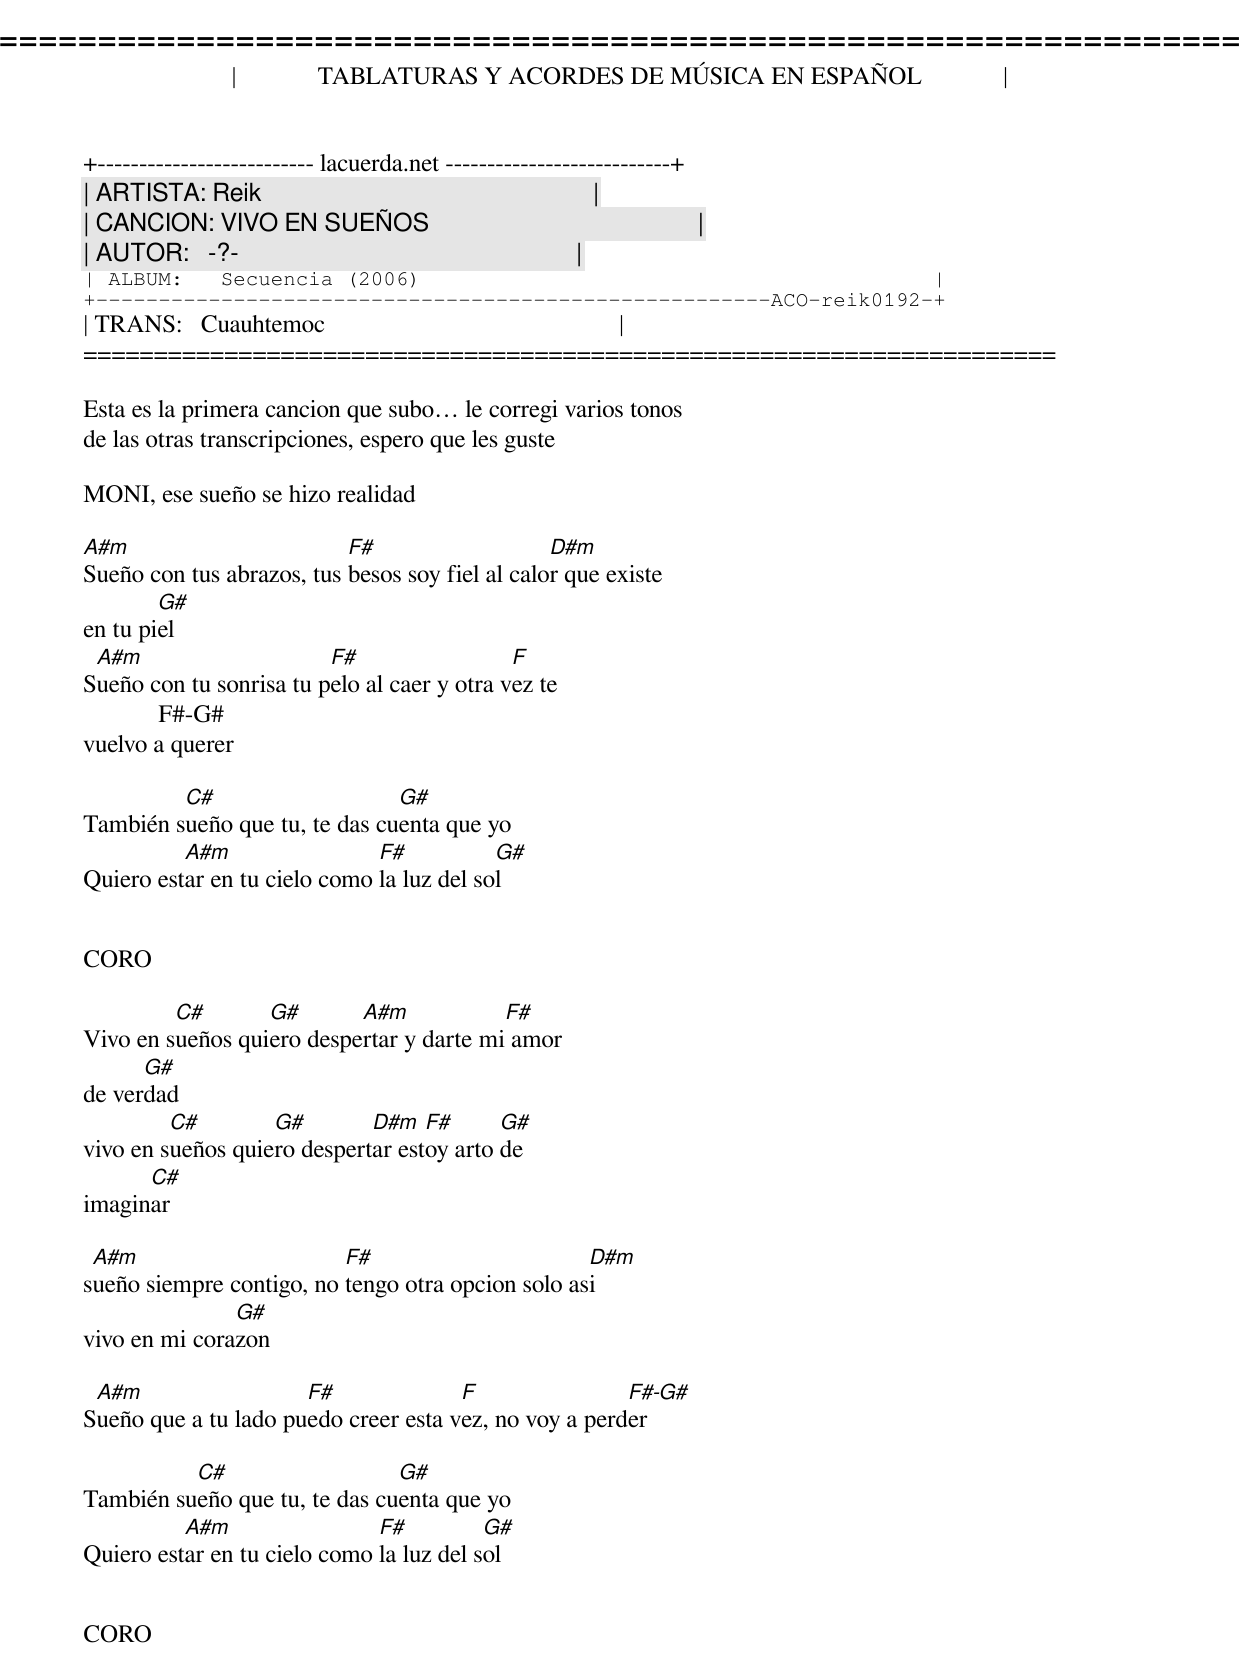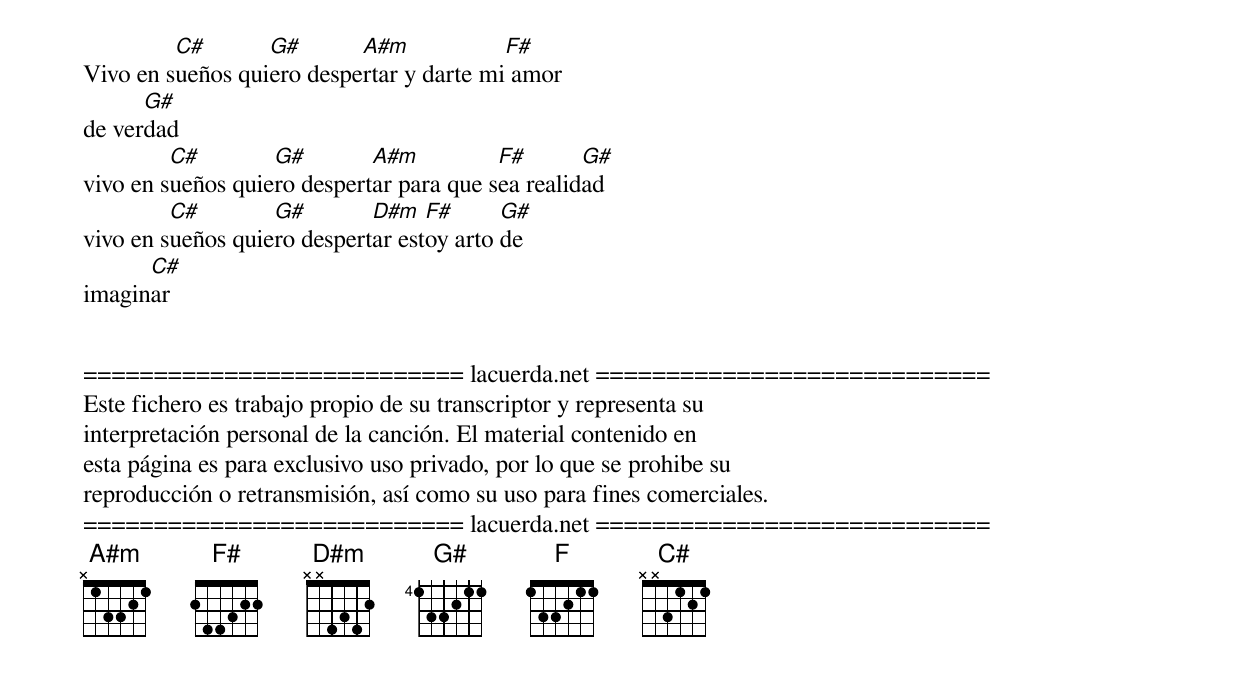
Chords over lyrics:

=====================================================================
|             TABLATURAS Y ACORDES DE MÚSICA EN ESPAÑOL             |
+-------------------------- lacuerda.net ---------------------------+
| ARTISTA: Reik                                                     |
| CANCION: VIVO EN SUEÑOS                                           |
| AUTOR:   -?-                                                      |
| ALBUM:   Secuencia (2006)                                         |
+------------------------------------------------------ACO-reik0192-+
| TRANS:   Cuauhtemoc                                               |
=====================================================================

Esta es la primera cancion que subo le corregi varios tonos
de las otras transcripciones, espero que les guste

MONI, ese sueño se hizo realidad

A#m                        F#                    D#m
Sueño con tus abrazos, tus besos soy fiel al calor que existe
        G#
en tu piel
 A#m                     F#                  F
Sueño con tu sonrisa tu pelo al caer y otra vez te
            F#-G#
vuelvo a querer

         C#                    G#
También sueño que tu, te das cuenta que yo
          A#m                 F#           G#
Quiero estar en tu cielo como la luz del sol


CORO

         C#       G#       A#m            F#
Vivo en sueños quiero despertar y darte mi amor
      G#
de verdad
         C#        G#        D#m   F#      G#
vivo en sueños quiero despertar estoy arto de
      C#
imaginar

 A#m                      F#                       D#m
sueño siempre contigo, no tengo otra opcion solo asi
               G#
vivo en mi corazon

 A#m                  F#              F                F#-G#
Sueño que a tu lado puedo creer esta vez, no voy a perder

          C#                   G#
También sueño que tu, te das cuenta que yo
          A#m                 F#          G#
Quiero estar en tu cielo como la luz del sol


CORO

         C#       G#       A#m            F#
Vivo en sueños quiero despertar y darte mi amor
      G#
de verdad
         C#        G#        A#m          F#       G#
vivo en sueños quiero despertar para que sea realidad
         C#        G#        D#m   F#      G#
vivo en sueños quiero despertar estoy arto de
      C#
imaginar


=========================== lacuerda.net ============================
Este fichero es trabajo propio de su transcriptor y representa su
interpretación personal de la canción. El material contenido en
esta página es para exclusivo uso privado, por lo que se prohibe su
reproducción o retransmisión, así como su uso para fines comerciales.
=========================== lacuerda.net ============================
